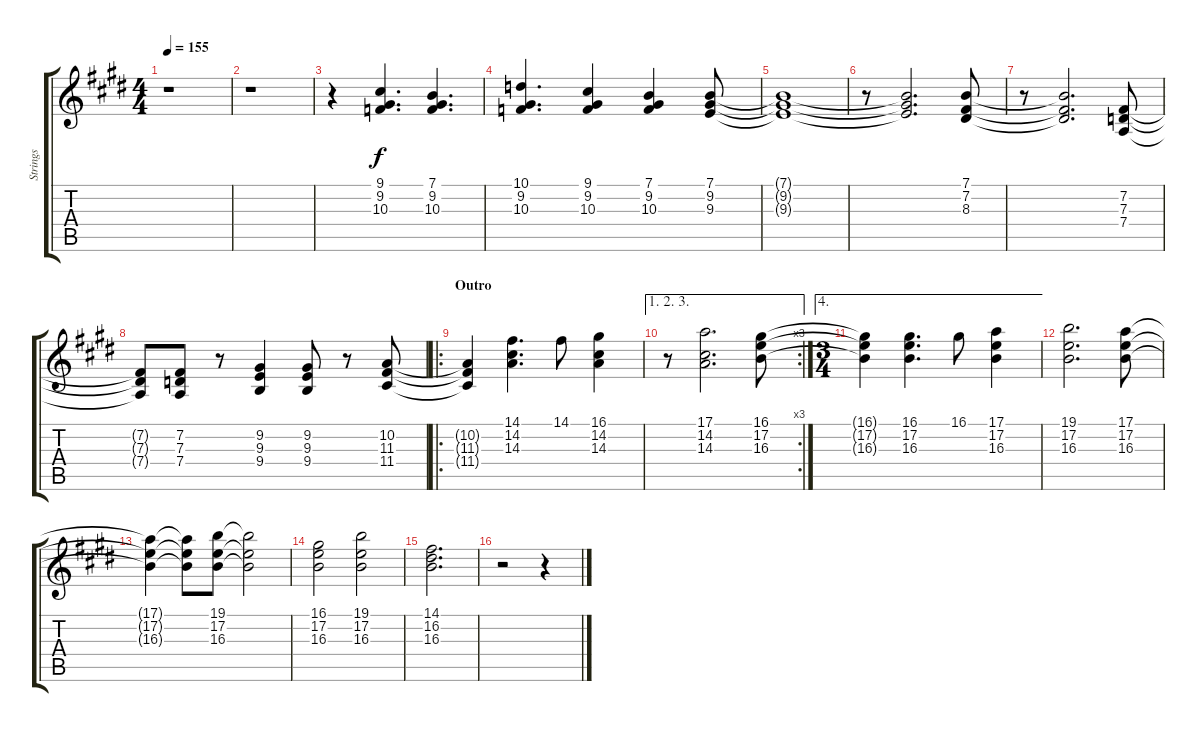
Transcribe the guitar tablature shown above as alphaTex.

\track ("Strings" "Strings") {instrument stringensemble1}
\staff {score tabs}
\tuning (E4 B3 G3 D3 A2 E2) {hide}
\ts (4 4)
\tempo 155
\clef g2
\ks e
r.1{dy mf} |
r.1 |
r.4 (9.1 9.2 10.3).4{d dy f} (7.1 9.2 10.3).4{d} |
(10.1 9.2 10.3).4{d} (9.1 9.2 10.3).4 (7.1 9.2 10.3).4 (7.1 9.2 9.3).8 |
(7.1{t} 9.2{t} 9.3{t}).1 |
r.8 (7.1{t} 9.2{t} 9.3{t}).2{d} (7.1 7.2 8.3).8 |
r.8 (7.1{t} 7.2{t} 8.3{t}).2{d} (7.2 7.3 7.4).8 |
(7.2{t} 7.3{t} 7.4{t}).8 (7.2 7.3 7.4).8 r.8 (9.2 9.3 9.4).4 (9.2 9.3 9.4).8 r.8 (10.2 11.3 11.4).8 |
\ro
\section ("" "Outro")
(10.2{t} 11.3{t} 11.4{t}).4 (14.1 14.2 14.3).4{d} 14.1.8 (16.1 14.2 14.3).4 |
\ae (1 2 3)
\rc 3
r.8 (17.1 14.2 14.3).2{d} (16.1 17.2 16.3).8 |
\ae 4
\ts (3 4)
(16.1{t} 17.2{t} 16.3{t}).4 (16.1 17.2 16.3).4{d} 16.1.8 (17.1 17.2 16.3).4 |
(19.1 17.2 16.3).2{d} (17.1 17.2 16.3).8 |
(17.1{t} 17.2{t} 16.3{t}).4 (17.1{t} 17.2{t} 16.3{t}).8 (19.1 17.2 16.3).8 (19.1{t} 17.2{t} 16.3{t}).2 |
(16.1 17.2 16.3).2 (19.1 17.2 16.3).2 |
(14.1 16.2 16.3).2{d} |
r.2 r.4
